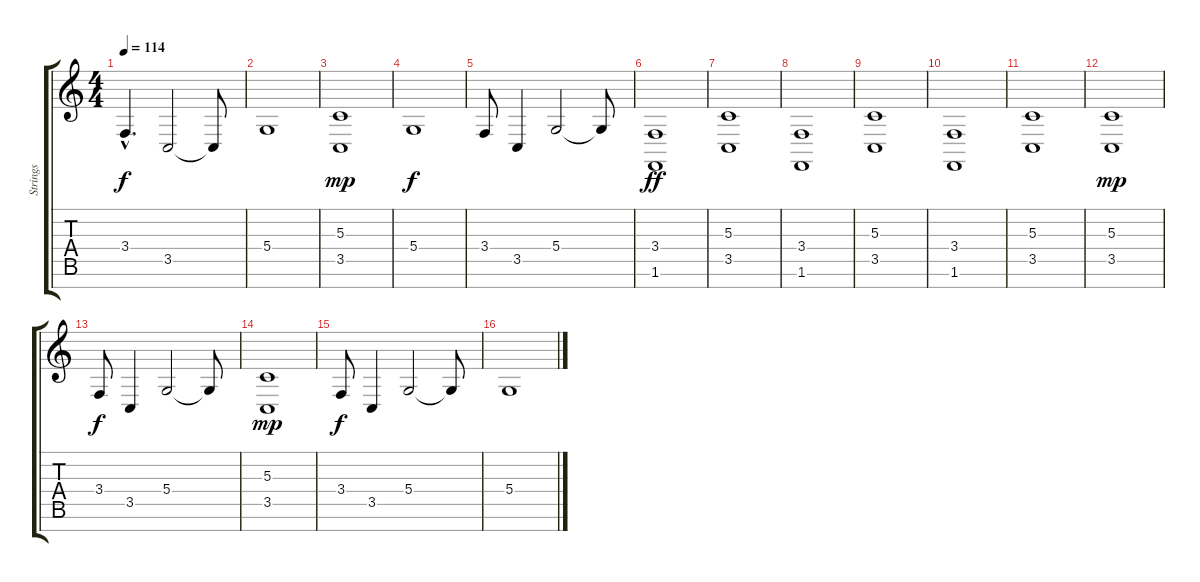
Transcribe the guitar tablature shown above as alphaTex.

\track ("Strings" "Strings") {instrument synthstrings1}
\staff {score tabs}
\tuning (E4 B3 G3 D3 A2 E2 B1) {hide}
\ts (4 4)
\tempo 114
\clef g2
\ks c
3.4{hac}.4{d dy f} 3.5.2 3.5{t}.8 |
5.4.1 |
(5.3 3.5).1{dy mp} |
5.4.1{dy f} |
3.4.8 3.5.4 5.4.2 5.4{t}.8 |
(3.4 1.6).1{dy ff volume 6} |
(5.3 3.5).1 |
(3.4 1.6).1 |
(5.3 3.5).1 |
(3.4 1.6).1 |
(5.3 3.5).1 |
(5.3 3.5).1{dy mp} |
3.4.8{dy f} 3.5.4 5.4.2 5.4{t}.8 |
(5.3 3.5).1{dy mp} |
3.4.8{dy f} 3.5.4 5.4.2 5.4{t}.8 |
5.4.1{volume 5}
